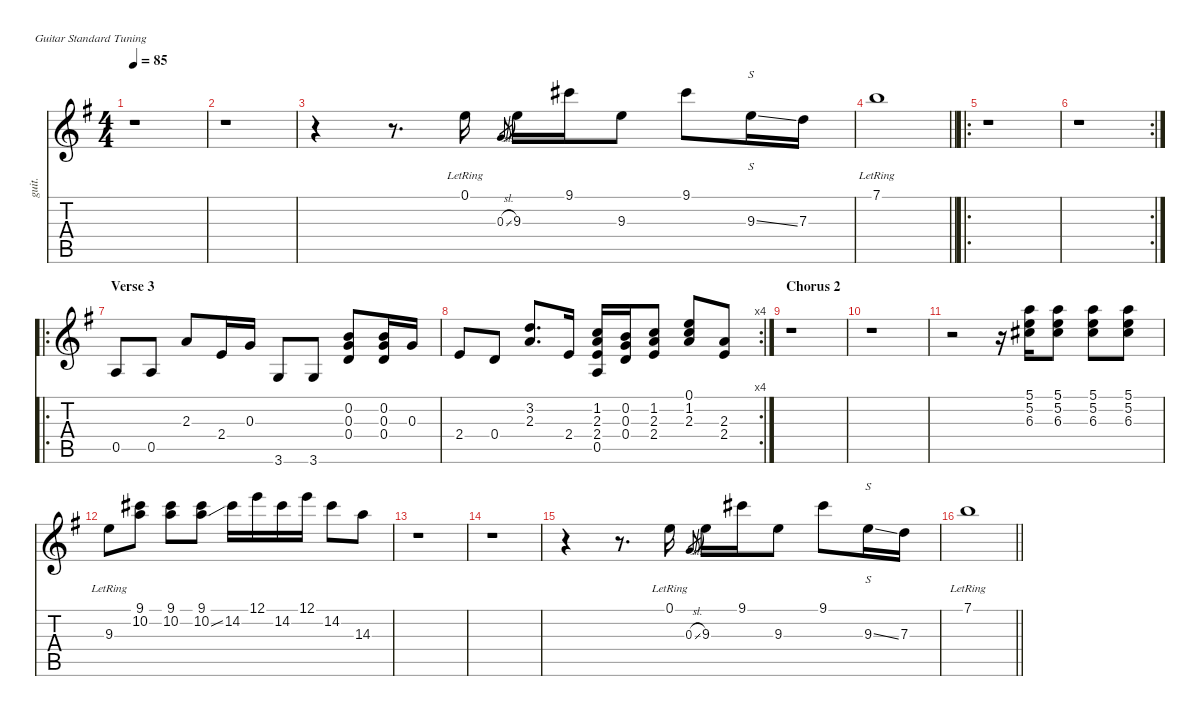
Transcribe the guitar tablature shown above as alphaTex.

\defaultSystemsLayout 4
\hideDynamics
\bracketExtendMode nobrackets
\otherSystemsTrackNameOrientation horizontal
\track ("Lead Guitar" "guit.") {defaultSystemsLayout 8 instrument overdrivenguitar}
\staff {score tabs}
\tuning (E4 B3 G3 D3 A2 E2)
\ts (4 4)
\tempo 85
\clef g2
\ks g
r.1{dy f beam Down} |
r.1{beam Down} |
r.4{beam Down} r.8{d beam Down} 0.1{lr acc forcenatural}.16{beam Down} 0.3{sl acc forcenatural}.8{gr dy mf beam Up} 9.3{acc forcenatural}.16{dy f beam Down} 9.1{acc #}.16{beam Down} 9.3{acc forcenatural}.8{beam Down} 9.1{acc #}.8{beam Down} 9.3{ss acc forcenatural}.16{s beam Down} 7.3{acc forcenatural}.16{beam Down} |
\barLineRight lightlight
7.1{lr acc forcenatural}.1{beam Down} |
\ro
\section ("" "")
r.1{beam Down} |
\rc 2
r.1{beam Down} |
\ro
\section ("" "Verse 3")
0.5{acc forcenatural}.8{beam Up} 0.5{acc forcenatural}.8{beam Up} 2.3{acc forcenatural}.8{beam Up} 2.4{acc forcenatural}.16{beam Up} 0.3{acc forcenatural}.16{beam Up} 3.6{acc forcenatural}.8{beam Up} 3.6{acc forcenatural}.8{beam Up} (0.2{acc forcenatural} 0.3{acc forcenatural} 0.4{acc forcenatural}).8{beam Up} (0.2{acc forcenatural} 0.3{acc forcenatural} 0.4{acc forcenatural}).16{beam Up} 0.3{acc forcenatural}.16{beam Up} |
\rc 4
2.4{acc forcenatural}.8{beam Up} 0.4{acc forcenatural}.8{beam Up} (3.2{acc forcenatural} 2.3{acc forcenatural}).8{d beam Up} 2.4{acc forcenatural}.16{beam Up} (1.2{acc forcenatural} 2.3{acc forcenatural} 2.4{acc forcenatural} 0.5{acc forcenatural}).16{beam Up} (0.2{acc forcenatural} 0.3{acc forcenatural} 0.4{acc forcenatural}).16{beam Up} (1.2{acc forcenatural} 2.3{acc forcenatural} 2.4{acc forcenatural}).8{beam Up} (0.1{acc forcenatural} 1.2{acc forcenatural} 2.3{acc forcenatural}).8{beam Up} (2.3{acc forcenatural} 2.4{acc forcenatural}).8{beam Up} |
\section ("" "Chorus 2")
r.1{beam Down} |
r.1{beam Down} |
r.2{beam Down} r.16{beam Down} (5.1{acc forcenatural} 5.2{acc forcenatural} 6.3{acc #}).16{beam Down} (5.1{acc forcenatural} 5.2{acc forcenatural} 6.3{acc #}).8{beam Down} (5.1{acc forcenatural} 5.2{acc forcenatural} 6.3{acc #}).8{beam Down} (5.1{acc forcenatural} 5.2{acc forcenatural} 6.3{acc #}).8{beam Down} |
9.3{lr acc forcenatural}.8{beam Down} (9.1{acc #} 10.2{acc forcenatural}).8{beam Down} (9.1{acc #} 10.2{acc forcenatural}).8{beam Down} (9.1{acc #} 10.2{ss acc forcenatural}).8{beam Down} 14.2{acc #}.16{beam Down} 12.1{acc forcenatural}.16{beam Down} 14.2{acc #}.16{beam Down} 12.1{acc forcenatural}.16{beam Down} 14.2{acc #}.8{beam Down} 14.3{acc forcenatural}.8{beam Down} |
r.1{beam Down} |
r.1{beam Down} |
r.4{beam Down} r.8{d beam Down} 0.1{lr acc forcenatural}.16{beam Down} 0.3{sl acc forcenatural}.8{gr dy mf beam Up} 9.3{acc forcenatural}.16{dy f beam Down} 9.1{acc #}.16{beam Down} 9.3{acc forcenatural}.8{beam Down} 9.1{acc #}.8{beam Down} 9.3{ss acc forcenatural}.16{s beam Down} 7.3{acc forcenatural}.16{beam Down} |
\barLineRight lightlight
7.1{lr acc forcenatural}.1{beam Down}
